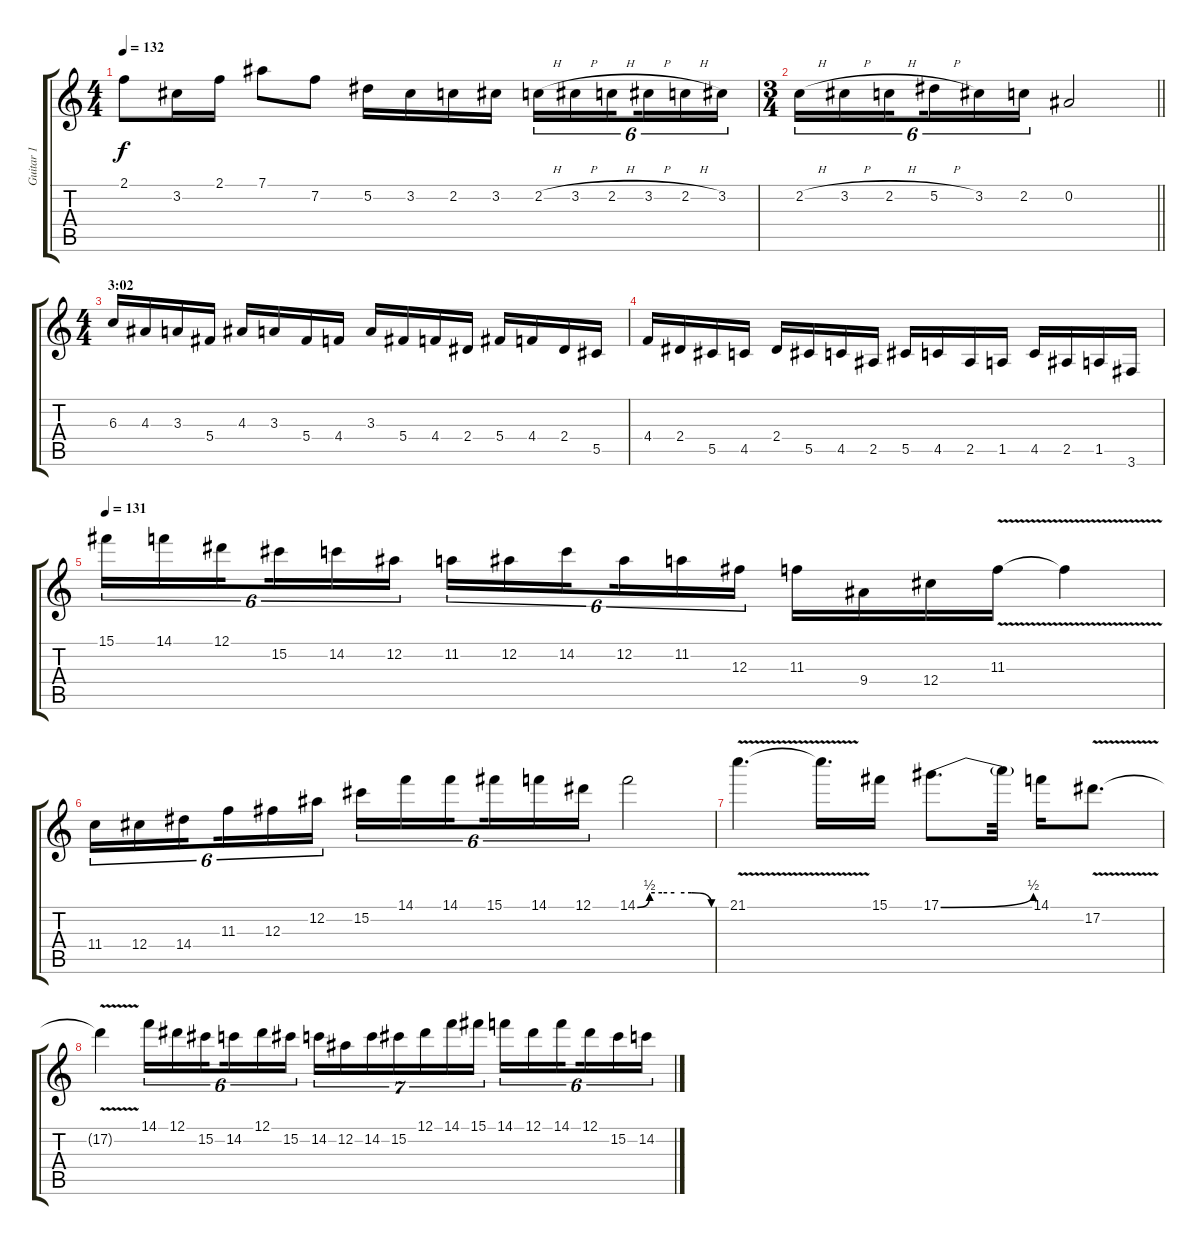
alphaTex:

\track ("Guitar 1" "Guitar 1") {instrument overdrivenguitar}
\staff {score tabs}
\tuning (Eb4 Bb3 Gb3 Db3 Ab2 Eb2) {hide}
\ts (4 4)
\tempo 132
\clef g2
\ks c
2.1.8{dy f} 3.2.16 2.1.16 7.1.8 7.2.8 5.2.16 3.2.16 2.2.16 3.2.16 2.2{h}.16{tu (6 4)} 3.2{h}.16{tu (6 4)} 2.2{h}.16{tu (6 4) beam splitsecondary} 3.2{h}.16{tu (6 4)} 2.2{h}.16{tu (6 4)} 3.2.16{tu (6 4)} |
\ts (3 4)
\barLineRight lightlight
2.2{h}.16{tu (6 4)} 3.2{h}.16{tu (6 4)} 2.2{h}.16{tu (6 4) beam splitsecondary} 5.2{h}.16{tu (6 4)} 3.2.16{tu (6 4)} 2.2.16{tu (6 4)} 0.2.2 |
\ts (4 4)
\section ("" "3:02")
6.3.16 4.3.16 3.3.16 5.4.16 4.3.16 3.3.16 5.4.16 4.4.16 3.3.16 5.4.16 4.4.16 2.4.16 5.4.16 4.4.16 2.4.16 5.5.16 |
4.4.16 2.4.16 5.5.16 4.5.16 2.4.16 5.5.16 4.5.16 2.5.16 5.5.16 4.5.16 2.5.16 1.5.16 4.5.16 2.5.16 1.5.16 3.6.16 |
\tempo 131
15.1.16{tu (6 4)} 14.1.16{tu (6 4)} 12.1.16{tu (6 4) beam splitsecondary} 15.2.16{tu (6 4)} 14.2.16{tu (6 4)} 12.2.16{tu (6 4)} 11.2.16{tu (6 4)} 12.2.16{tu (6 4)} 14.2.16{tu (6 4) beam splitsecondary} 12.2.16{tu (6 4)} 11.2.16{tu (6 4)} 12.3.16{tu (6 4)} 11.3.16 9.4.16 12.4.16 11.3{v}.16 11.3{t}.4 |
11.4.16{tu (6 4)} 12.4.16{tu (6 4)} 14.4.16{tu (6 4) beam splitsecondary} 11.3.16{tu (6 4)} 12.3.16{tu (6 4)} 12.2.16{tu (6 4)} 15.2.16{tu (6 4)} 14.1.16{tu (6 4)} 14.1.16{tu (6 4) beam splitsecondary} 15.1.16{tu (6 4)} 14.1.16{tu (6 4)} 12.1.16{tu (6 4)} 14.1{be (custom 0 0 10 2 20 2 30 2 44 2 60 0)}.2 |
21.1{v}.4{d} 21.1{t}.16{d} 15.1.16 17.1{be (bend 0 0 60 2)}.8{d} 17.1{t}.32 14.1.16 17.2{v}.8{d} |
17.2{t}.4 14.1.16{tu (6 4)} 12.1.16{tu (6 4)} 15.2.16{tu (6 4) beam splitsecondary} 14.2.16{tu (6 4)} 12.1.16{tu (6 4)} 15.2.16{tu (6 4)} 14.2.16{tu (7 4)} 12.2.16{tu (7 4)} 14.2.16{tu (7 4)} 15.2.16{tu (7 4)} 12.1.16{tu (7 4)} 14.1.16{tu (7 4)} 15.1.16{tu (7 4)} 14.1.16{tu (6 4)} 12.1.16{tu (6 4)} 14.1.16{tu (6 4) beam splitsecondary} 12.1.16{tu (6 4)} 15.2.16{tu (6 4)} 14.2.16{tu (6 4)}
